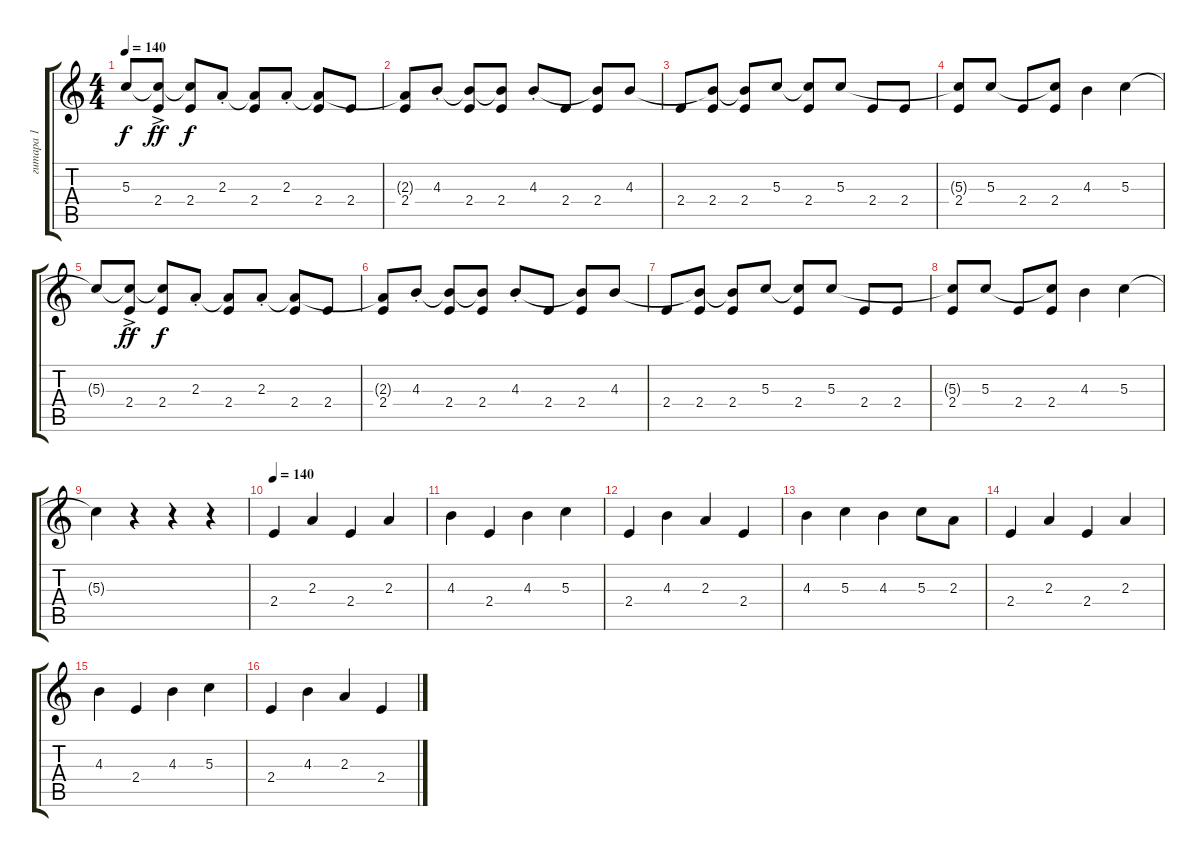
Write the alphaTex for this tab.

\track ("гитара 1" "гитара 1") {instrument electricguitarclean bank 50}
\staff {score tabs}
\tuning (E4 B3 G3 D3 A2 E2) {hide}
\ts (4 4)
\tempo 140
\clef g2
\ks c
5.3{t}.8{dy f} (5.3{t} 2.4{ac}).8{dy ff} (5.3{t} 2.4).8{dy f} 2.3{st}.8 (2.3{t} 2.4).8 2.3{st}.8 (2.3{t} 2.4).8 2.4.8 |
(2.3{t} 2.4).8 4.3{st}.8 (4.3{t} 2.4).8 (4.3{t} 2.4).8 4.3{st}.8 2.4.8 (4.3{t} 2.4).8 4.3.8 |
2.4.8 (4.3{t} 2.4).8 (4.3{t} 2.4).8 5.3.8 (5.3{t} 2.4).8 5.3.8 2.4.8 2.4.8 |
(5.3{t} 2.4).8 5.3.8 2.4.8 (5.3{t} 2.4).8 4.3.4 5.3.4 |
5.3{t}.8 (5.3{t} 2.4{ac}).8{dy ff} (5.3{t} 2.4).8{dy f} 2.3{st}.8 (2.3{t} 2.4).8 2.3{st}.8 (2.3{t} 2.4).8 2.4.8 |
(2.3{t} 2.4).8 4.3{st}.8 (4.3{t} 2.4).8 (4.3{t} 2.4).8 4.3{st}.8 2.4.8 (4.3{t} 2.4).8 4.3.8 |
2.4.8 (4.3{t} 2.4).8 (4.3{t} 2.4).8 5.3.8 (5.3{t} 2.4).8 5.3.8 2.4.8 2.4.8 |
(5.3{t} 2.4).8 5.3.8 2.4.8 (5.3{t} 2.4).8 4.3.4 5.3.4 |
5.3{t}.4 r.4 r.4 r.4 |
\tempo 140
2.4.4 2.3.4 2.4.4 2.3.4 |
4.3.4 2.4.4 4.3.4 5.3.4 |
2.4.4 4.3.4 2.3.4 2.4.4 |
4.3.4 5.3.4 4.3.4 5.3.8 2.3.8 |
2.4.4 2.3.4 2.4.4 2.3.4 |
4.3.4 2.4.4 4.3.4 5.3.4 |
2.4.4 4.3.4 2.3.4 2.4.4
